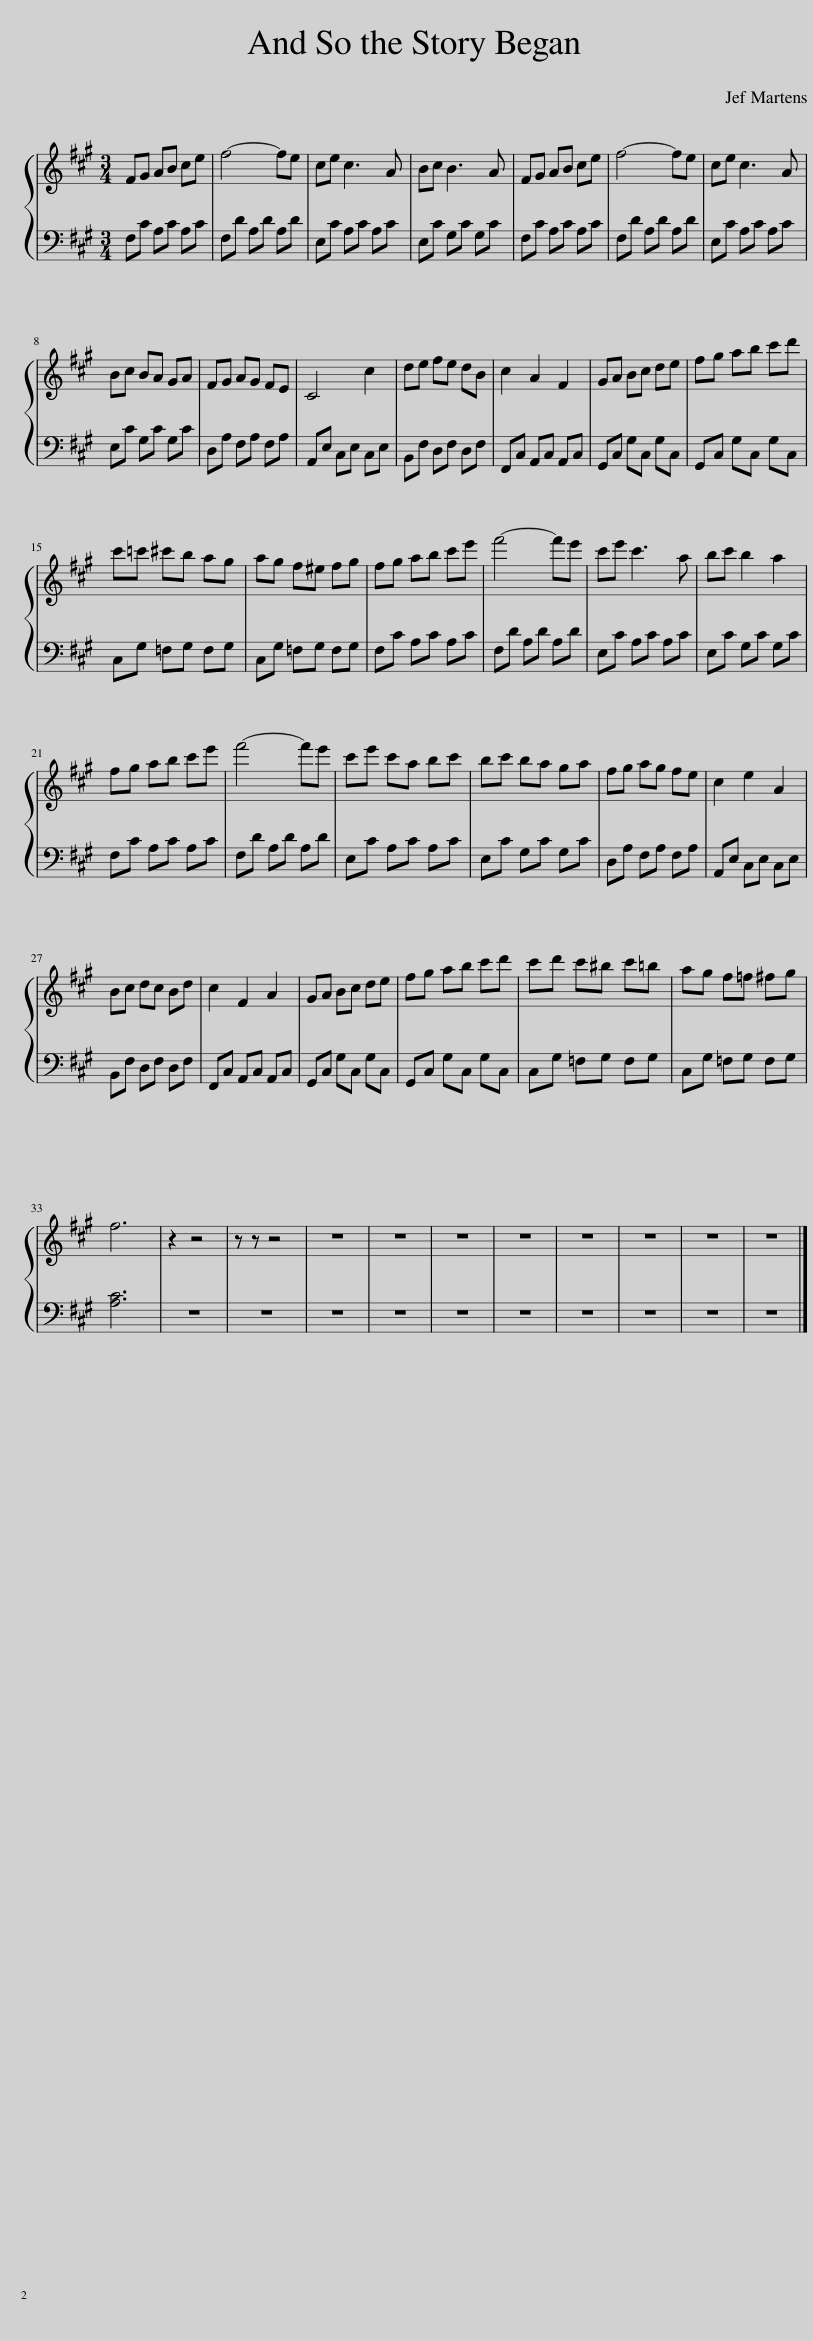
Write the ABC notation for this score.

X:1
%%score { 1 | 2 }
L:1/8
M:3/4
I:linebreak $
K:A
V:1 treble
V:2 bass
V:1
 FG AB ce | f4- fe | ce c3 A | Bc B3 A | FG AB ce | %5
 f4- fe | ce c3 A |$ Bc BA GA | FG AG FE | C4 c2 | %10
 de fe dB | c2 A2 F2 | GA Bc de | fg ab c'd' |$ c'=c' ^c'b ag | %15
 ag f^e fg | fg ab c'e' | f'4- f'e' | c'e' c'3 a | bc' b2 a2 |$ %20
 fg ab c'e' | f'4- f'e' | c'e' c'a bc' | bc' ba ga | fg ag fe | %25
 c2 e2 A2 |$ Bc dc Bd | c2 F2 A2 | GA Bc de | fg ab c'd' | %30
 c'd' c'^b c'=b | ag f=f ^fg |$ f6 | z2 z4 | z z z4 | %35
 z6 | z6 | z6 | z6 | z6 | %40
 z6 | z6 | z6 |] %43
V:2
 F,C A,C A,C | F,D A,D A,D | E,C A,C A,C | E,C G,C G,C | F,C A,C A,C | %5
 F,D A,D A,D | E,C A,C A,C |$ E,C G,C G,C | D,A, F,A, F,A, | A,,E, C,E, C,E, | %10
 B,,F, D,F, D,F, | F,,C, A,,C, A,,C, | G,,C, G,C, G,C, | G,,C, G,C, G,C, |$ C,G, =F,G, F,G, | %15
 C,G, =F,G, F,G, | F,C A,C A,C | F,D A,D A,D | E,C A,C A,C | E,C G,C G,C |$ %20
 F,C A,C A,C | F,D A,D A,D | E,C A,C A,C | E,C G,C G,C | D,A, F,A, F,A, | %25
 A,,E, C,E, C,E, |$ B,,F, D,F, D,F, | F,,C, A,,C, A,,C, | G,,C, G,C, G,C, | G,,C, G,C, G,C, | %30
 C,G, =F,G, F,G, | C,G, =F,G, F,G, |$ [A,C]6 | z6 | z6 | %35
 z6 | z6 | z6 | z6 | z6 | %40
 z6 | z6 | z6 |] %43
